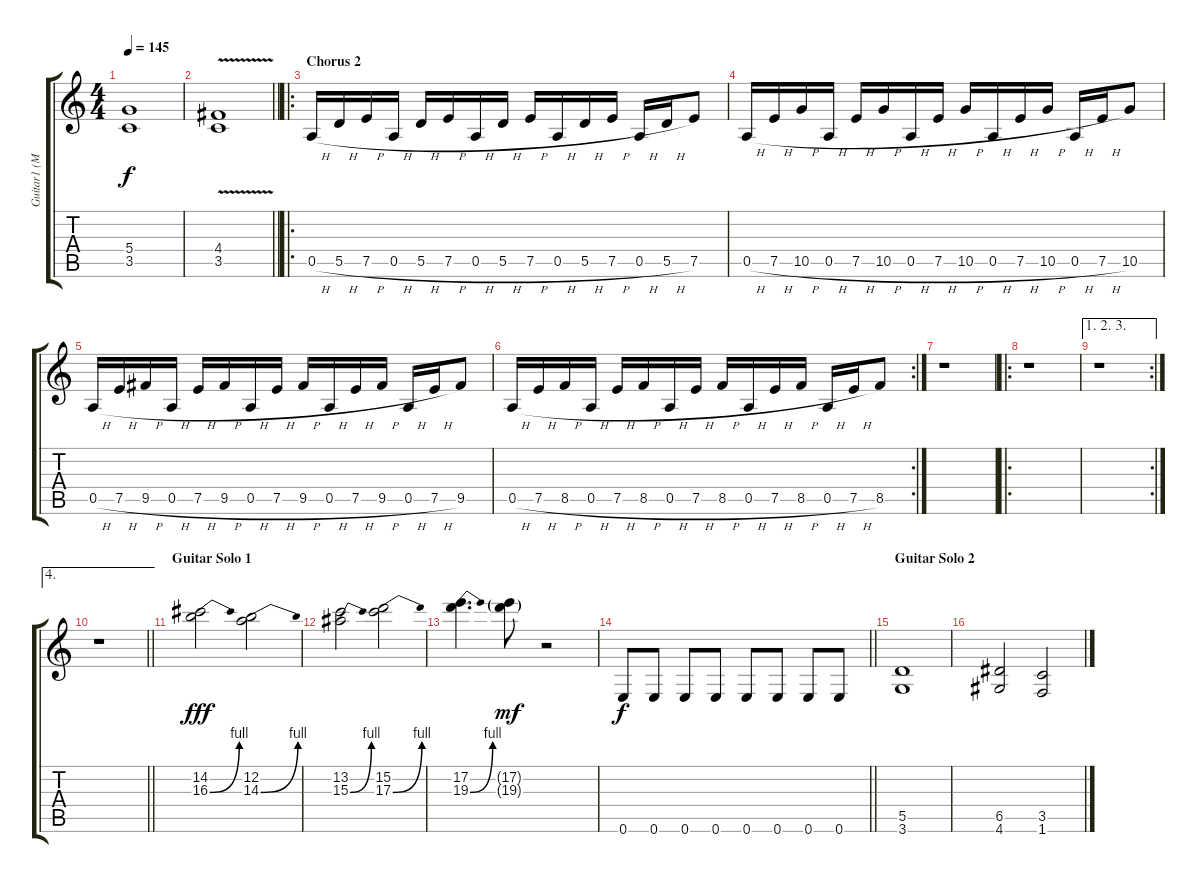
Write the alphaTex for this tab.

\track ("Guitar1 (Mustaine)" "Guitar1 (M") {instrument distortionguitar}
\staff {score tabs}
\tuning (E4 B3 G3 D3 A2 E2) {hide}
\ts (4 4)
\tempo 145
\clef g2
\ks c
(5.4 3.5).1{dy f} |
\barLineRight lightlight
(4.4{v} 3.5).1 |
\ro
\section ("" "Chorus 2")
0.5{h}.16 5.5{h}.16 7.5{h}.16 0.5{h}.16 5.5{h}.16 7.5{h}.16 0.5{h}.16 5.5{h}.16 7.5{h}.16 0.5{h}.16 5.5{h}.16 7.5{h}.16 0.5{h}.16 5.5{h}.16 7.5.8 |
0.5{h}.16 7.5{h}.16 10.5{h}.16 0.5{h}.16 7.5{h}.16 10.5{h}.16 0.5{h}.16 7.5{h}.16 10.5{h}.16 0.5{h}.16 7.5{h}.16 10.5{h}.16 0.5{h}.16 7.5{h}.16 10.5.8 |
0.5{h}.16 7.5{h}.16 9.5{h}.16 0.5{h}.16 7.5{h}.16 9.5{h}.16 0.5{h}.16 7.5{h}.16 9.5{h}.16 0.5{h}.16 7.5{h}.16 9.5{h}.16 0.5{h}.16 7.5{h}.16 9.5.8 |
\rc 2
0.5{h}.16 7.5{h}.16 8.5{h}.16 0.5{h}.16 7.5{h}.16 8.5{h}.16 0.5{h}.16 7.5{h}.16 8.5{h}.16 0.5{h}.16 7.5{h}.16 8.5{h}.16 0.5{h}.16 7.5{h}.16 8.5.8 |
r.1 |
\ro
r.1 |
\ae (1 2 3)
\rc 2
r.1 |
\ae 4
\barLineRight lightlight
r.1 |
\section ("" "Guitar Solo 1")
(14.2 16.3{be (bend 0 0 60 4)}).2{dy fff} (12.2 14.3{be (bend 0 0 60 4)}).2 |
(13.2 15.3{be (bend 0 0 60 4)}).2 (15.2 17.3{be (bend 0 0 60 4)}).2 |
(17.2 19.3{be (bend 0 0 60 4)}).4{d} (17.2{g} 19.3{g}).8{dy mf} r.2 |
\barLineRight lightlight
0.6.8{dy f} 0.6.8 0.6.8 0.6.8 0.6.8 0.6.8 0.6.8 0.6.8 |
\section ("" "Guitar Solo 2")
(5.5 3.6).1 |
(6.5 4.6).2 (3.5 1.6).2
